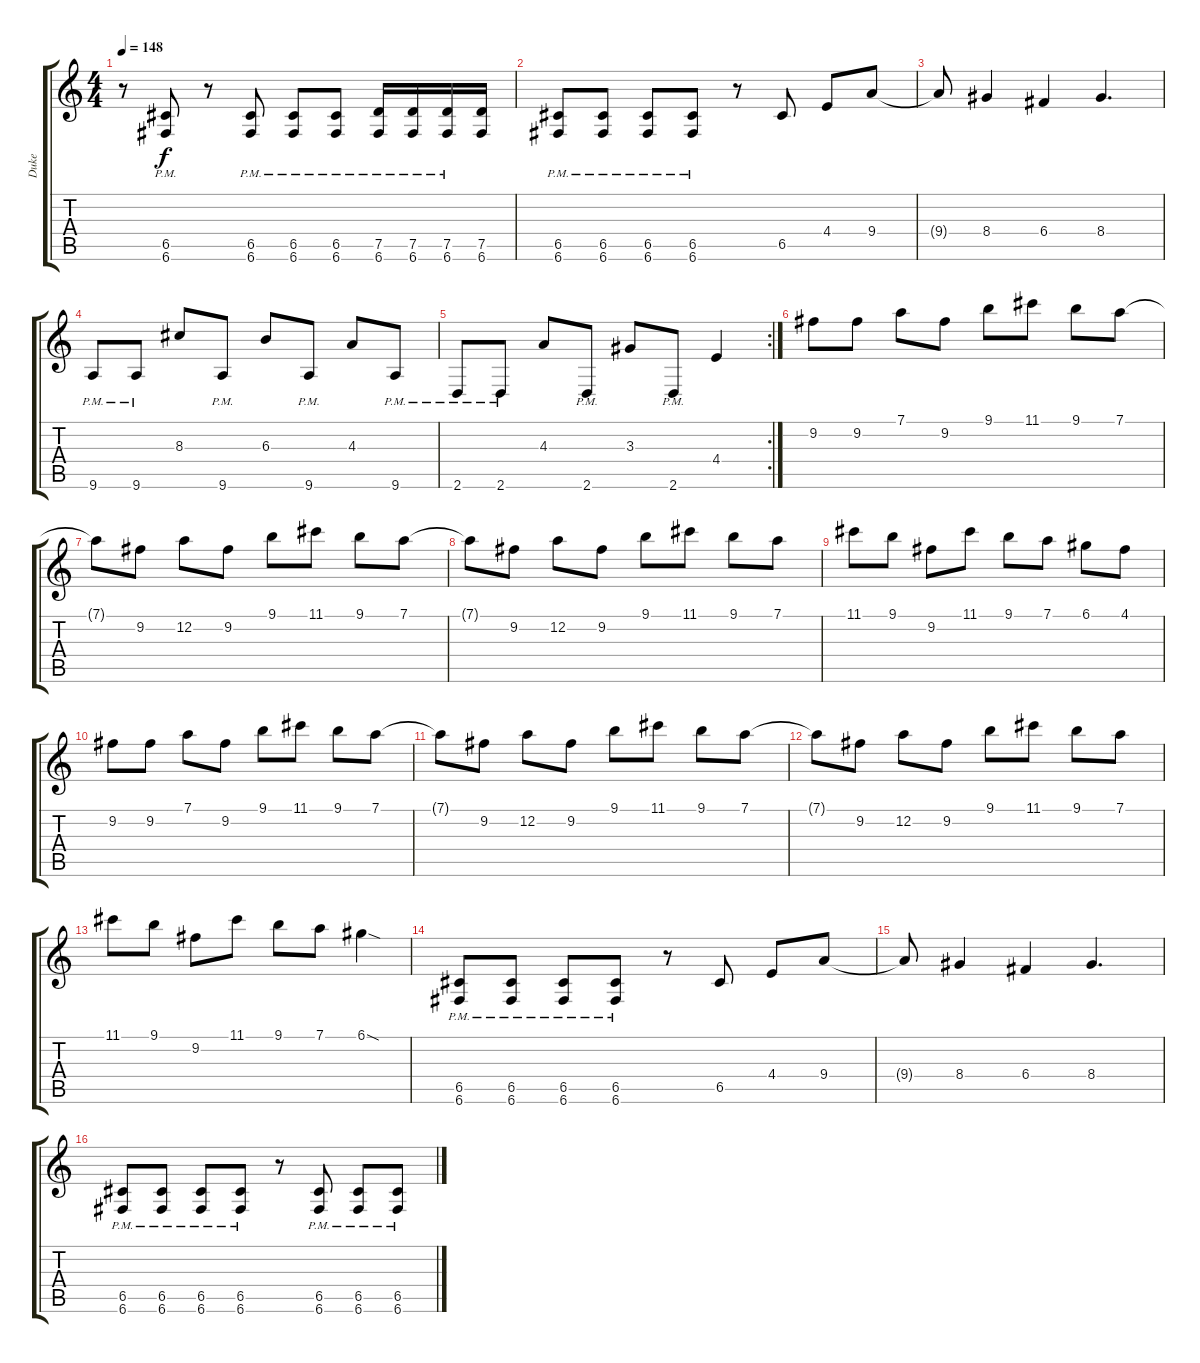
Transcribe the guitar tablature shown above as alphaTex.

\track ("Duke" "Duke") {instrument distortionguitar}
\staff {score tabs}
\tuning (D4 A3 F3 C3 G2 C2) {hide}
\ts (4 4)
\tempo 148
\clef g2
\ks c
r.8{dy f} (6.5{pm} 6.6{pm}).8 r.8 (6.5{pm} 6.6{pm}).8 (6.5{pm} 6.6{pm}).8 (6.5{pm} 6.6{pm}).8 (7.5{pm} 6.6{pm}).16 (7.5{pm} 6.6{pm}).16 (7.5{pm} 6.6{pm}).16 (7.5 6.6).16 |
(6.5{pm} 6.6{pm}).8 (6.5{pm} 6.6{pm}).8 (6.5{pm} 6.6{pm}).8 (6.5{pm} 6.6{pm}).8 r.8 6.5.8 4.4.8 9.4.8 |
9.4{t}.8 8.4.4 6.4.4 8.4.4{d} |
9.6{pm}.8 9.6{pm}.8 8.3.8 9.6{pm}.8 6.3.8 9.6{pm}.8 4.3.8 9.6{pm}.8 |
\rc 2
2.6{pm}.8 2.6{pm}.8 4.3.8 2.6{pm}.8 3.3.8 2.6{pm}.8 4.4.4 |
9.2.8 9.2.8 7.1.8 9.2.8 9.1.8 11.1.8 9.1.8 7.1.8 |
7.1{t}.8 9.2.8 12.2.8 9.2.8 9.1.8 11.1.8 9.1.8 7.1.8 |
7.1{t}.8 9.2.8 12.2.8 9.2.8 9.1.8 11.1.8 9.1.8 7.1.8 |
11.1.8 9.1.8 9.2.8 11.1.8 9.1.8 7.1.8 6.1.8 4.1.8 |
9.2.8 9.2.8 7.1.8 9.2.8 9.1.8 11.1.8 9.1.8 7.1.8 |
7.1{t}.8 9.2.8 12.2.8 9.2.8 9.1.8 11.1.8 9.1.8 7.1.8 |
7.1{t}.8 9.2.8 12.2.8 9.2.8 9.1.8 11.1.8 9.1.8 7.1.8 |
11.1.8 9.1.8 9.2.8 11.1.8 9.1.8 7.1.8 6.1{sod}.4 |
(6.5{pm} 6.6{pm}).8 (6.5{pm} 6.6{pm}).8 (6.5{pm} 6.6{pm}).8 (6.5{pm} 6.6{pm}).8 r.8 6.5.8 4.4.8 9.4.8 |
9.4{t}.8 8.4.4 6.4.4 8.4.4{d} |
(6.5{pm} 6.6{pm}).8 (6.5{pm} 6.6{pm}).8 (6.5{pm} 6.6{pm}).8 (6.5{pm} 6.6{pm}).8 r.8 (6.5{pm} 6.6{pm}).8 (6.5{pm} 6.6{pm}).8 (6.5{pm} 6.6{pm}).8
